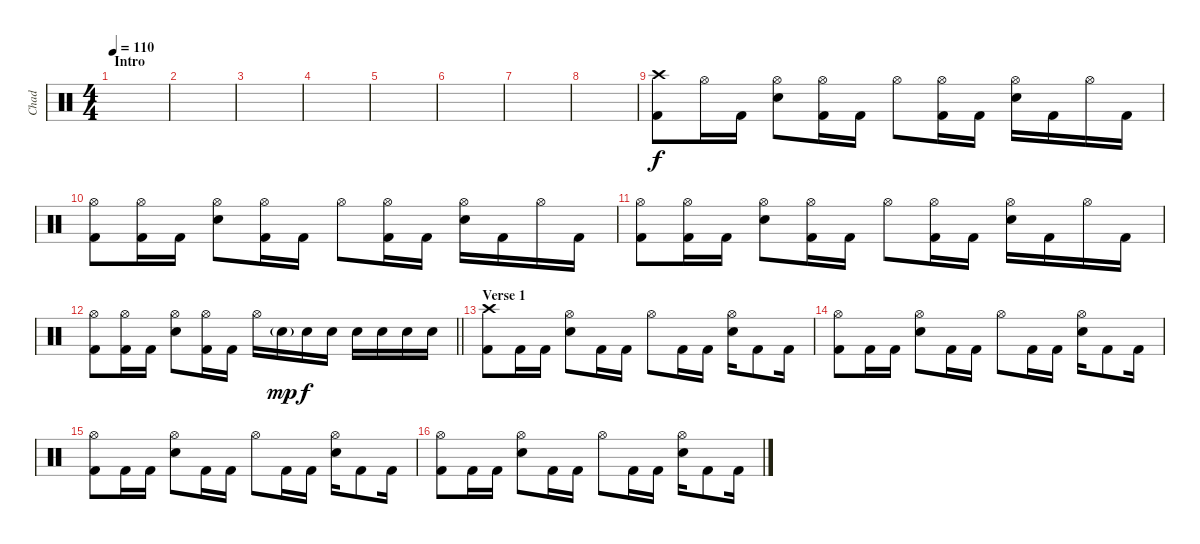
\track ("Chad" "Chad") {instrument percussion}
\staff {score}
\articulation defaults
\ts (4 4)
\section ("" "Intro")
\tempo 110
\clef neutral
\ks c
|
|
|
|
|
|
|
|
("Crash high (hit)" "Kick (hit) 2").8 "Hi-Hat (open)".16 "Kick (hit) 2".16 ("Hi-Hat (open)" "Electric Snare (hit)").8 ("Hi-Hat (open)" "Kick (hit) 2").16 "Kick (hit) 2".16 "Hi-Hat (open)".8 ("Hi-Hat (open)" "Kick (hit) 2").16 "Kick (hit) 2".16 ("Hi-Hat (open)" "Electric Snare (hit)").16 "Kick (hit) 2".16 "Hi-Hat (open)".16 "Kick (hit) 2".16 |
("Hi-Hat (open)" "Kick (hit) 2").8 ("Hi-Hat (open)" "Kick (hit) 2").16 "Kick (hit) 2".16 ("Hi-Hat (open)" "Electric Snare (hit)").8 ("Hi-Hat (open)" "Kick (hit) 2").16 "Kick (hit) 2".16 "Hi-Hat (open)".8 ("Hi-Hat (open)" "Kick (hit) 2").16 "Kick (hit) 2".16 ("Hi-Hat (open)" "Electric Snare (hit)").16 "Kick (hit) 2".16 "Hi-Hat (open)".16 "Kick (hit) 2".16 |
("Hi-Hat (open)" "Kick (hit) 2").8 ("Hi-Hat (open)" "Kick (hit) 2").16 "Kick (hit) 2".16 ("Hi-Hat (open)" "Electric Snare (hit)").8 ("Hi-Hat (open)" "Kick (hit) 2").16 "Kick (hit) 2".16 "Hi-Hat (open)".8 ("Hi-Hat (open)" "Kick (hit) 2").16 "Kick (hit) 2".16 ("Hi-Hat (open)" "Electric Snare (hit)").16 "Kick (hit) 2".16 "Hi-Hat (open)".16 "Kick (hit) 2".16 |
\barLineRight lightlight
("Hi-Hat (open)" "Kick (hit) 2").8 ("Hi-Hat (open)" "Kick (hit) 2").16 "Kick (hit) 2".16 ("Hi-Hat (open)" "Electric Snare (hit)").8 ("Hi-Hat (open)" "Kick (hit) 2").16 "Kick (hit) 2".16 "Hi-Hat (open)".16 "Electric Snare (hit)"{g}.16{dy mp} "Electric Snare (hit)".16{dy f} "Electric Snare (hit)".16 "Electric Snare (hit)".16 "Electric Snare (hit)".16 "Electric Snare (hit)".16 "Electric Snare (hit)".16 |
\section ("" "Verse 1")
("Crash high (hit)" "Kick (hit) 2").8 "Kick (hit) 2".16 "Kick (hit) 2".16 ("Hi-Hat (open)" "Electric Snare (hit)").8 "Kick (hit) 2".16 "Kick (hit) 2".16 "Hi-Hat (open)".8 "Kick (hit) 2".16 "Kick (hit) 2".16 ("Hi-Hat (open)" "Electric Snare (hit)").16 "Kick (hit) 2".8 "Kick (hit) 2".16 |
("Hi-Hat (open)" "Kick (hit) 2").8 "Kick (hit) 2".16 "Kick (hit) 2".16 ("Hi-Hat (open)" "Electric Snare (hit)").8 "Kick (hit) 2".16 "Kick (hit) 2".16 "Hi-Hat (open)".8 "Kick (hit) 2".16 "Kick (hit) 2".16 ("Hi-Hat (open)" "Electric Snare (hit)").16 "Kick (hit) 2".8 "Kick (hit) 2".16 |
("Hi-Hat (open)" "Kick (hit) 2").8 "Kick (hit) 2".16 "Kick (hit) 2".16 ("Hi-Hat (open)" "Electric Snare (hit)").8 "Kick (hit) 2".16 "Kick (hit) 2".16 "Hi-Hat (open)".8 "Kick (hit) 2".16 "Kick (hit) 2".16 ("Hi-Hat (open)" "Electric Snare (hit)").16 "Kick (hit) 2".8 "Kick (hit) 2".16 |
("Hi-Hat (open)" "Kick (hit) 2").8 "Kick (hit) 2".16 "Kick (hit) 2".16 ("Hi-Hat (open)" "Electric Snare (hit)").8 "Kick (hit) 2".16 "Kick (hit) 2".16 "Hi-Hat (open)".8 "Kick (hit) 2".16 "Kick (hit) 2".16 ("Hi-Hat (open)" "Electric Snare (hit)").16 "Kick (hit) 2".8 "Kick (hit) 2".16
